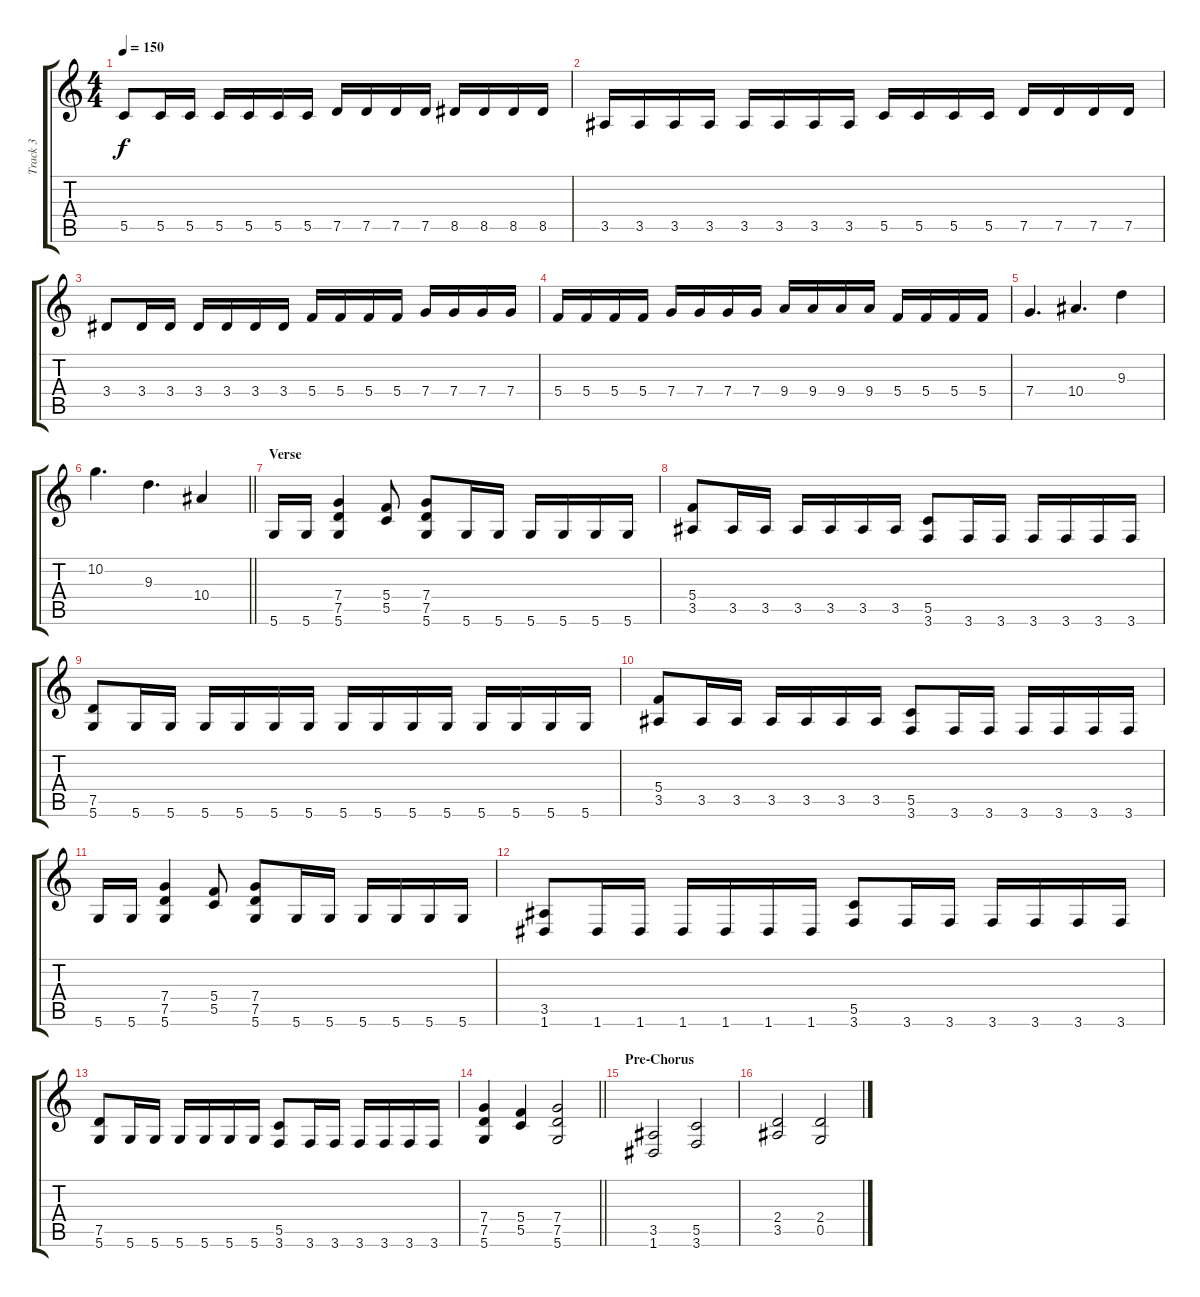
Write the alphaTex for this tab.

\track ("Track 3" "Track 3") {instrument distortionguitar}
\staff {score tabs}
\tuning (D4 A3 F3 C3 G2 D2) {hide}
\ts (4 4)
\tempo 150
\clef g2
\ks c
5.5.8{dy f} 5.5.16 5.5.16 5.5.16 5.5.16 5.5.16 5.5.16 7.5.16 7.5.16 7.5.16 7.5.16 8.5.16 8.5.16 8.5.16 8.5.16 |
3.5.16 3.5.16 3.5.16 3.5.16 3.5.16 3.5.16 3.5.16 3.5.16 5.5.16 5.5.16 5.5.16 5.5.16 7.5.16 7.5.16 7.5.16 7.5.16 |
3.4.8 3.4.16 3.4.16 3.4.16 3.4.16 3.4.16 3.4.16 5.4.16 5.4.16 5.4.16 5.4.16 7.4.16 7.4.16 7.4.16 7.4.16 |
5.4.16 5.4.16 5.4.16 5.4.16 7.4.16 7.4.16 7.4.16 7.4.16 9.4.16 9.4.16 9.4.16 9.4.16 5.4.16 5.4.16 5.4.16 5.4.16 |
7.4.4{d} 10.4.4{d} 9.3.4 |
\barLineRight lightlight
10.2.4{d} 9.3.4{d} 10.4.4 |
\section ("" "Verse")
5.6.16 5.6.16 (7.4 7.5 5.6).4 (5.4 5.5).8 (7.4 7.5 5.6).8 5.6.16 5.6.16 5.6.16 5.6.16 5.6.16 5.6.16 |
(5.4 3.5).8 3.5.16 3.5.16 3.5.16 3.5.16 3.5.16 3.5.16 (5.5 3.6).8 3.6.16 3.6.16 3.6.16 3.6.16 3.6.16 3.6.16 |
(7.5 5.6).8 5.6.16 5.6.16 5.6.16 5.6.16 5.6.16 5.6.16 5.6.16 5.6.16 5.6.16 5.6.16 5.6.16 5.6.16 5.6.16 5.6.16 |
(5.4 3.5).8 3.5.16 3.5.16 3.5.16 3.5.16 3.5.16 3.5.16 (5.5 3.6).8 3.6.16 3.6.16 3.6.16 3.6.16 3.6.16 3.6.16 |
5.6.16 5.6.16 (7.4 7.5 5.6).4 (5.4 5.5).8 (7.4 7.5 5.6).8 5.6.16 5.6.16 5.6.16 5.6.16 5.6.16 5.6.16 |
(3.5 1.6).8 1.6.16 1.6.16 1.6.16 1.6.16 1.6.16 1.6.16 (5.5 3.6).8 3.6.16 3.6.16 3.6.16 3.6.16 3.6.16 3.6.16 |
(7.5 5.6).8 5.6.16 5.6.16 5.6.16 5.6.16 5.6.16 5.6.16 (5.5 3.6).8 3.6.16 3.6.16 3.6.16 3.6.16 3.6.16 3.6.16 |
\barLineRight lightlight
(7.4 7.5 5.6).4 (5.4 5.5).4 (7.4 7.5 5.6).2 |
\section ("" "Pre-Chorus")
(3.5 1.6).2 (5.5 3.6).2 |
(2.4 3.5).2 (2.4 0.5).2
